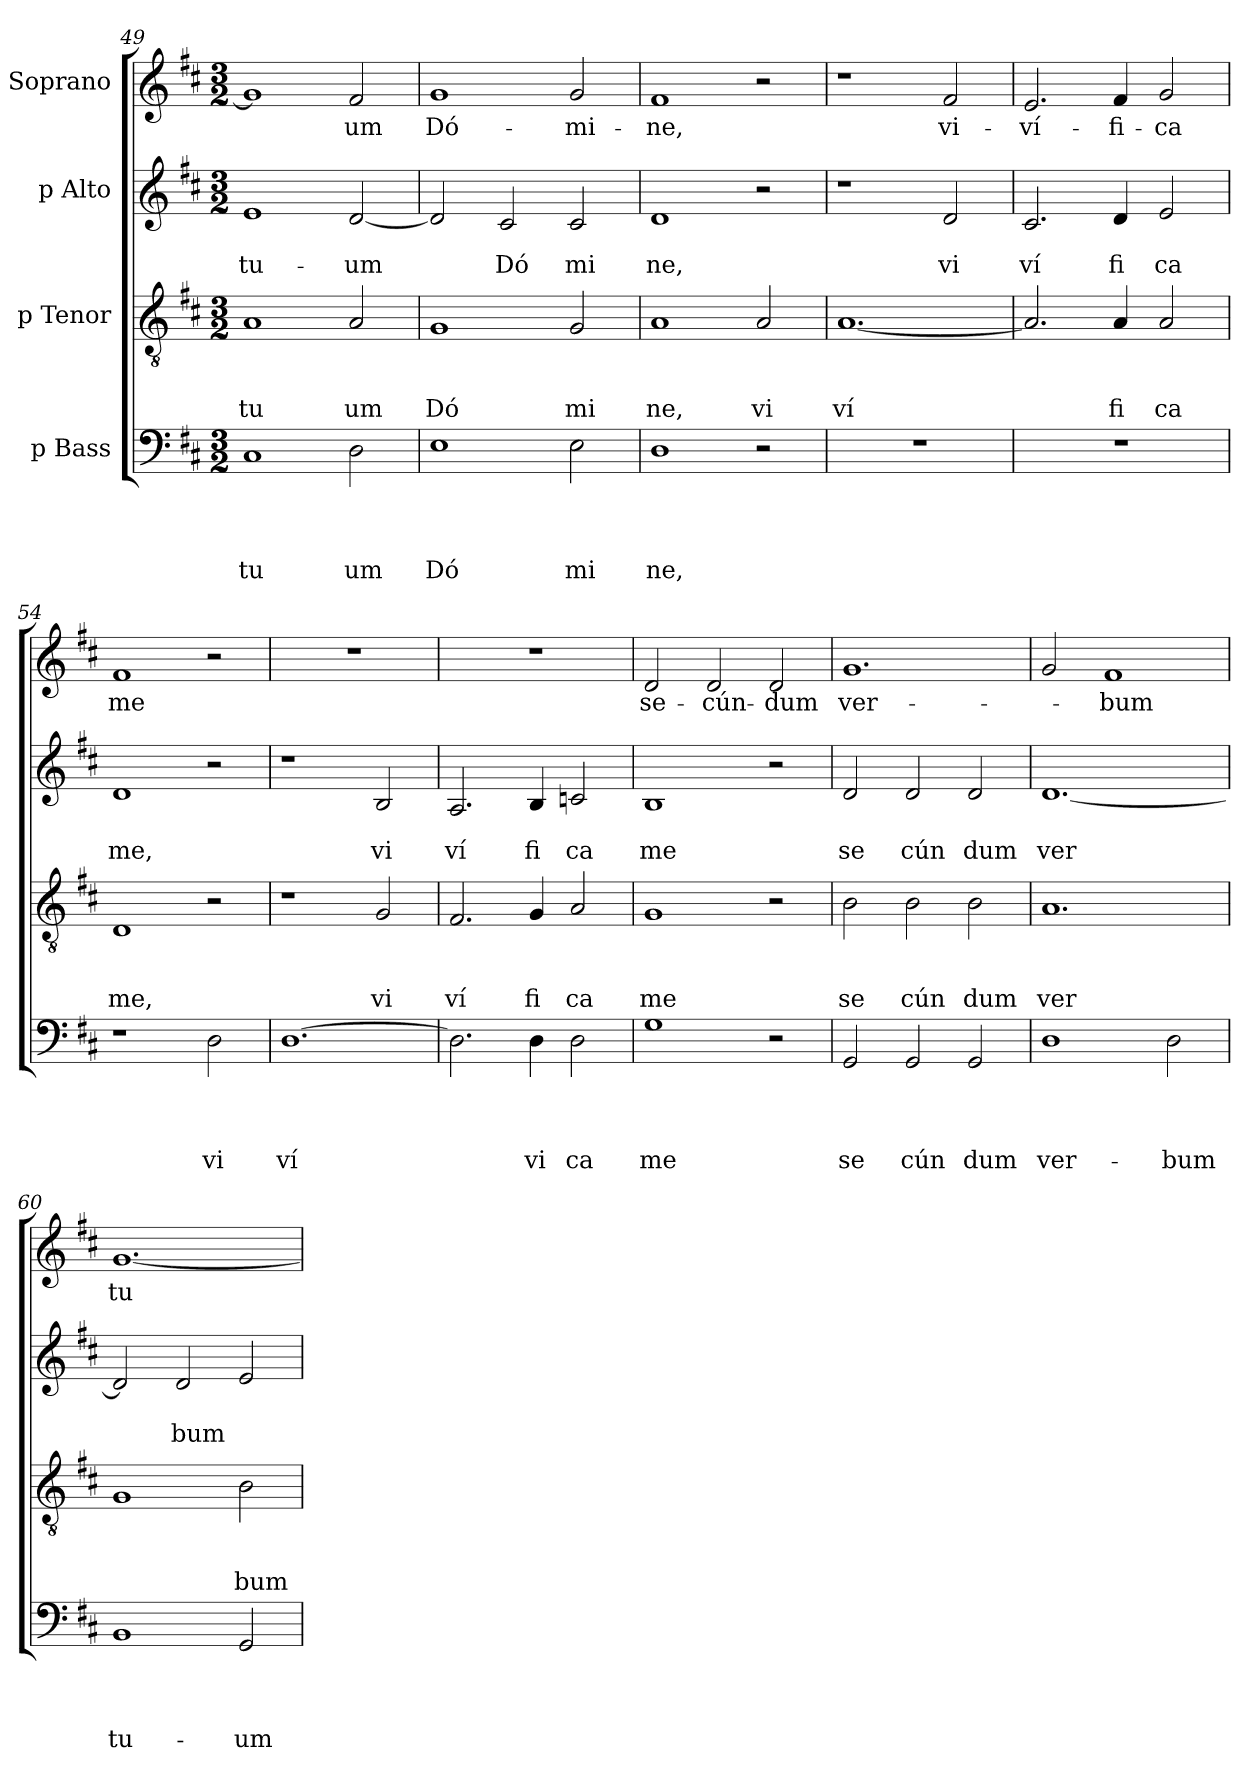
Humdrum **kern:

**kern	**text	**text	**text	**text	**kern	**text	**text	**text	**kern	**text	**text	**kern	**text
*part4	*part4	*part4	*part4	*part4	*part3	*part3	*part3	*part3	*part2	*part2	*part2	*part1	*part1
*staff4	*staff4	*staff4	*staff4	*staff4	*staff3	*staff3	*staff3	*staff3	*staff2	*staff2	*staff2	*staff1	*staff1
*I"p Bass	*	*	*	*	*I"p Tenor	*	*	*	*I"p Alto	*	*	*I"Soprano	*
*clefF4	*	*	*	*	*clefGv2	*	*	*	*clefG2	*	*	*clefG2	*
*k[f#c#]	*	*	*	*	*k[f#c#]	*	*	*	*k[f#c#]	*	*	*k[f#c#]	*
*D:	*	*	*	*	*D:	*	*	*	*D:	*	*	*D:	*
*M3/2	*	*	*	*	*M3/2	*	*	*	*M3/2	*	*	*M3/2	*
=49	=49	=49	=49	=49	=49	=49	=49	=49	=49	=49	=49	=49	=49
!	!	!	!	!LO:LY:b	!	!	!	!LO:LY:b	!	!	!LO:LY:b	!	!
1C#	.	.	.	tu	1A	.	.	tu	1e	.	tu-	1g]	.
!	!	!	!	!LO:LY:b	!	!	!	!LO:LY:b	!	!	!LO:LY:b	!	!LO:LY:b
2D\	.	.	.	um	2A/	.	.	um	[<2d/	.	-um	2f#/	-um
!!LO:LB:g=z
=50	=50	=50	=50	=50	=50	=50	=50	=50	=50	=50	=50	=50	=50
!	!	!	!	!LO:LY:b	!	!	!	!LO:LY:b	!	!	!	!	!LO:LY:b
1E	.	.	.	Dó	1G	.	.	Dó	2d/]	.	.	1g	Dó-
!	!	!	!	!	!	!	!	!	!	!	!LO:LY:b	!	!
.	.	.	.	.	.	.	.	.	2c#/	.	Dó	.	.
!	!	!	!	!LO:LY:b	!	!	!	!LO:LY:b	!	!	!LO:LY:b	!	!LO:LY:b
2E\	.	.	.	mi	2G/	.	.	mi	2c#/	.	mi	2g/	-mi-
=51	=51	=51	=51	=51	=51	=51	=51	=51	=51	=51	=51	=51	=51
!	!	!	!	!LO:LY:b	!	!	!	!LO:LY:b	!	!	!LO:LY:b	!	!LO:LY:b
1D	.	.	.	ne,	1A	.	.	ne,	1d	.	ne,	1f#	-ne,
!	!	!	!	!	!	!	!	!LO:LY:b	!	!	!	!	!
2r	.	.	.	.	2A/	.	.	vi	2r	.	.	2r	.
=52	=52	=52	=52	=52	=52	=52	=52	=52	=52	=52	=52	=52	=52
!LO:N:vis=1	!	!	!	!	!	!	!	!LO:LY:b	!	!	!	!	!
1.r	.	.	.	.	[<1.A	.	.	ví	1r	.	.	1r	.
!	!	!	!	!	!	!	!	!	!	!	!LO:LY:b	!	!LO:LY:b
.	.	.	.	.	.	.	.	.	2d/	.	vi	2f#/	vi-
=53	=53	=53	=53	=53	=53	=53	=53	=53	=53	=53	=53	=53	=53
!LO:N:vis=1	!	!	!	!	!	!	!	!	!	!	!LO:LY:b	!	!LO:LY:b
1.r	.	.	.	.	2.A/]	.	.	.	2.c#/	.	ví	2.e/	-ví-
!	!	!	!	!	!	!	!	!LO:LY:b	!	!	!LO:LY:b	!	!LO:LY:b
.	.	.	.	.	4A/	.	.	fi	4d/	.	fi	4f#/	-fi-
!	!	!	!	!	!	!	!	!LO:LY:b	!	!	!LO:LY:b	!	!LO:LY:b
.	.	.	.	.	2A/	.	.	ca	2e/	.	ca	2g/	-ca
=54	=54	=54	=54	=54	=54	=54	=54	=54	=54	=54	=54	=54	=54
!	!	!	!	!	!	!	!	!LO:LY:b	!	!	!LO:LY:b	!	!LO:LY:b
1r	.	.	.	.	1D	.	.	me,	1d	.	me,	1f#	me
!	!	!	!	!LO:LY:b	!	!	!	!	!	!	!	!	!
2D\	.	.	.	vi	2r	.	.	.	2r	.	.	2r	.
=55	=55	=55	=55	=55	=55	=55	=55	=55	=55	=55	=55	=55	=55
!	!	!	!	!LO:LY:b	!	!	!	!	!	!	!	!LO:N:vis=1	!
[>1.D	.	.	.	ví	1r	.	.	.	1r	.	.	1.r	.
!	!	!	!	!	!	!	!	!LO:LY:b	!	!	!LO:LY:b	!	!
.	.	.	.	.	2G/	.	.	vi	2B/	.	vi	.	.
=56	=56	=56	=56	=56	=56	=56	=56	=56	=56	=56	=56	=56	=56
!	!	!	!	!	!	!	!	!LO:LY:b	!	!	!LO:LY:b	!LO:N:vis=1	!
2.D\]	.	.	.	.	2.F#/	.	.	ví	2.A/	.	ví	1.r	.
!	!	!	!	!LO:LY:b	!	!	!	!LO:LY:b	!	!	!LO:LY:b	!	!
4D\	.	.	.	vi	4G/	.	.	fi	4B/	.	fi	.	.
!	!	!	!	!LO:LY:b	!	!	!	!LO:LY:b	!	!	!LO:LY:b	!	!
2D\	.	.	.	ca	2A/	.	.	ca	2cn/	.	ca	.	.
=57	=57	=57	=57	=57	=57	=57	=57	=57	=57	=57	=57	=57	=57
!	!	!	!	!LO:LY:b	!	!	!	!LO:LY:b	!	!	!LO:LY:b	!	!LO:LY:b
1G	.	.	.	me	1G	.	.	me	1B	.	me	2d/	se-
!	!	!	!	!	!	!	!	!	!	!	!	!	!LO:LY:b
.	.	.	.	.	.	.	.	.	.	.	.	2d/	-cún-
!	!	!	!	!	!	!	!	!	!	!	!	!	!LO:LY:b
2r	.	.	.	.	2r	.	.	.	2r	.	.	2d/	-dum
=58	=58	=58	=58	=58	=58	=58	=58	=58	=58	=58	=58	=58	=58
!	!	!	!	!LO:LY:b	!	!	!	!LO:LY:b	!	!	!LO:LY:b	!	!LO:LY:b
2GG/	.	.	.	se	2B\	.	.	se	2d/	.	se	1.g	ver-
!	!	!	!	!LO:LY:b	!	!	!	!LO:LY:b	!	!	!LO:LY:b	!	!
2GG/	.	.	.	cún	2B\	.	.	cún	2d/	.	cún	.	.
!	!	!	!	!LO:LY:b	!	!	!	!LO:LY:b	!	!	!LO:LY:b	!	!
2GG/	.	.	.	dum	2B\	.	.	dum	2d/	.	dum	.	.
!!LO:LB:g=z
=59	=59	=59	=59	=59	=59	=59	=59	=59	=59	=59	=59	=59	=59
!	!	!	!	!LO:LY:b	!	!	!	!LO:LY:b	!	!	!LO:LY:b	!	!
1D	.	.	.	ver-	1.A	.	.	ver	[<1.d	.	ver	2g/	.
!	!	!	!	!	!	!	!	!	!	!	!	!	!LO:LY:b
.	.	.	.	.	.	.	.	.	.	.	.	1f#	-bum
!	!	!	!	!LO:LY:b	!	!	!	!	!	!	!	!	!
2D\	.	.	.	-bum	.	.	.	.	.	.	.	.	.
=60	=60	=60	=60	=60	=60	=60	=60	=60	=60	=60	=60	=60	=60
!	!	!	!	!LO:LY:b	!	!	!	!	!	!	!	!	!LO:LY:b
1BB	.	.	.	tu-	1G	.	.	.	2d/]	.	.	[<1.g	tu
!	!	!	!	!	!	!	!	!	!	!	!LO:LY:b	!	!
.	.	.	.	.	.	.	.	.	2d/	.	bum	.	.
!	!	!	!	!LO:LY:b	!	!	!	!LO:LY:b	!	!	!	!	!
2GG/	.	.	.	-um	2B\	.	.	bum	2e/	.	.	.	.
=	=	=	=	=	=	=	=	=	=	=	=	=	=
*-	*-	*-	*-	*-	*-	*-	*-	*-	*-	*-	*-	*-	*-
